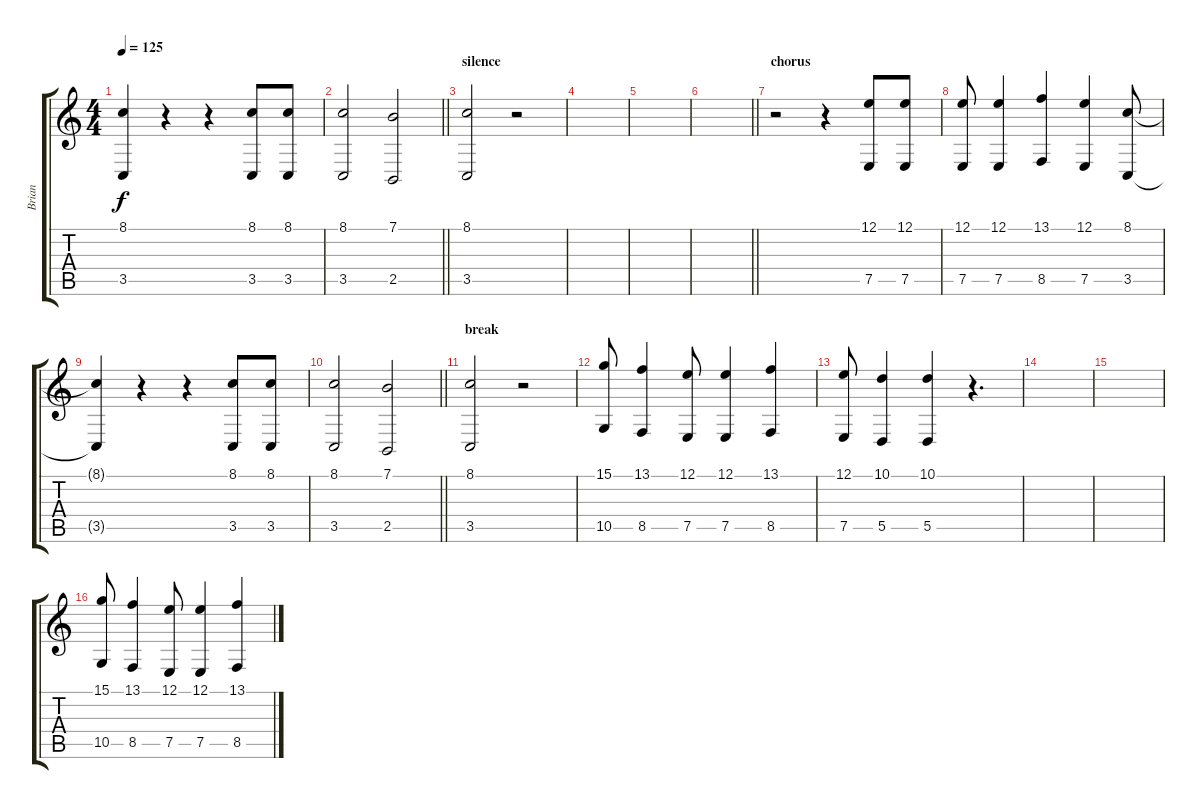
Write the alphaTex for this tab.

\track ("Brian" "Brian") {instrument oboe}
\staff {score tabs}
\tuning (E4 B3 G3 D3 A2 E2) {hide}
\ts (4 4)
\tempo 125
\clef g2
\ks c
(8.1{t} 3.5{t}).4{dy f} r.4 r.4 (8.1 3.5).8 (8.1 3.5).8 |
\barLineRight lightlight
(8.1 3.5).2 (7.1 2.5).2 |
\section ("" "silence")
(8.1 3.5).2 r.2 |
|
|
\barLineRight lightlight
|
\section ("" "chorus")
r.2 r.4 (12.1 7.5).8 (12.1 7.5).8 |
(12.1 7.5).8 (12.1 7.5).4 (13.1 8.5).4 (12.1 7.5).4 (8.1 3.5).8 |
(8.1{t} 3.5{t}).4 r.4 r.4 (8.1 3.5).8 (8.1 3.5).8 |
\barLineRight lightlight
(8.1 3.5).2 (7.1 2.5).2 |
\section ("" "break")
(8.1 3.5).2 r.2 |
(15.1 10.5).8 (13.1 8.5).4 (12.1 7.5).8 (12.1 7.5).4 (13.1 8.5).4 |
(12.1 7.5).8 (10.1 5.5).4 (10.1 5.5).4 r.4{d} |
|
|
(15.1 10.5).8 (13.1 8.5).4 (12.1 7.5).8 (12.1 7.5).4 (13.1 8.5).4
